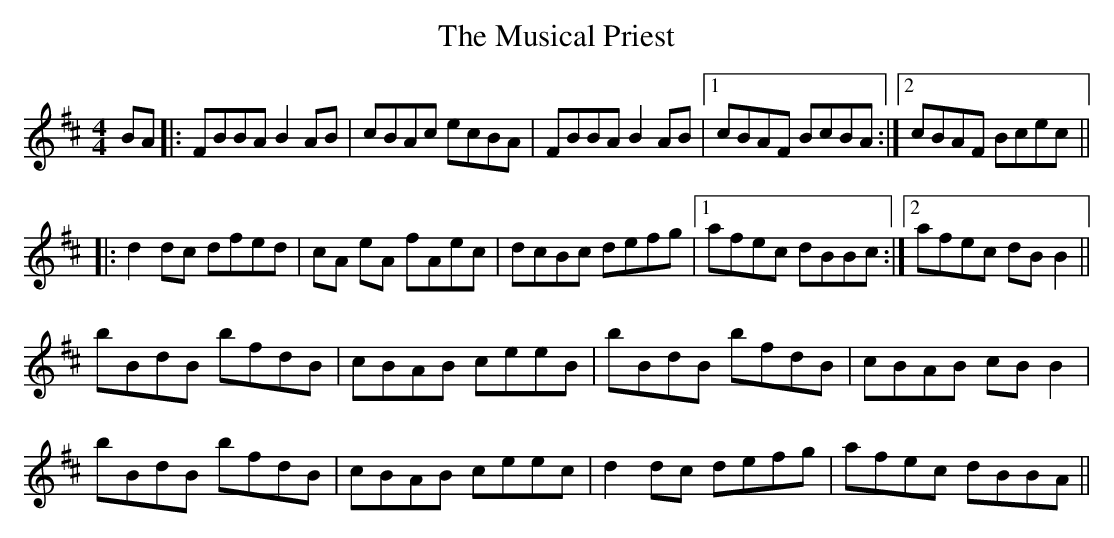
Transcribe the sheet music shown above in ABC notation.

X:1
T: The Musical Priest
M: 4/4
L: 1/8
K: Bmin
BA|:FBBA B2AB|cBAc ecBA|FBBA B2 AB|1 cBAF BcBA:|2 cBAF Bcec||
|:d2dc dfed|cA eA fAec|dcBc defg|1 afec dBBc:|2 afec dBB2||
bBdB bfdB|cBAB ceeB|bBdB bfdB|cBAB cBB2|
bBdB bfdB|cBAB ceec|d2dc defg|afec dBBA||
